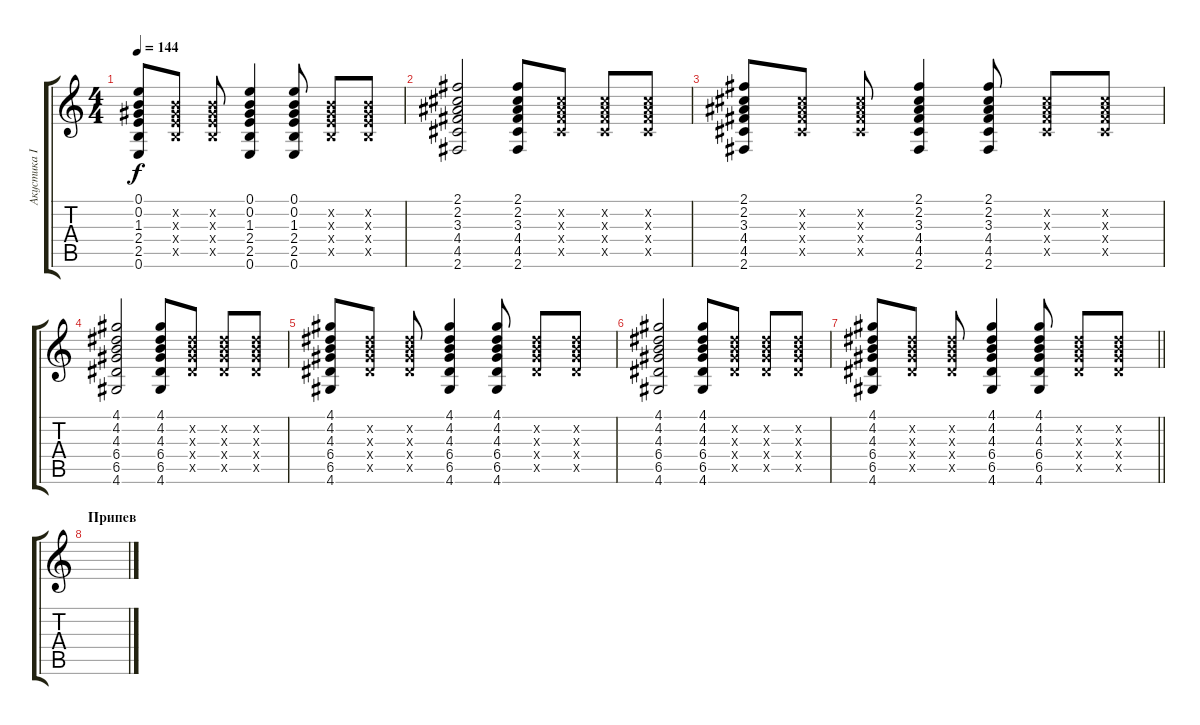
\track ("Акустика I" "Акустика I") {instrument acousticguitarsteel}
\staff {score tabs}
\tuning (E4 B3 G3 D3 A2 E2) {hide}
\ts (4 4)
\tempo 144
\clef g2
\ks c
(0.1 0.2 1.3 2.4 2.5 0.6).8{dy f} (0.2{x} 1.3{x} 2.4{x} 2.5{x}).8 (0.2{x} 1.3{x} 2.4{x} 2.5{x}).8 (0.1 0.2 1.3 2.4 2.5 0.6).4 (0.1 0.2 1.3 2.4 2.5 0.6).8 (0.2{x} 1.3{x} 2.4{x} 2.5{x}).8 (0.2{x} 1.3{x} 2.4{x} 2.5{x}).8 |
(2.1 2.2 3.3 4.4 4.5 2.6).2 (2.1 2.2 3.3 4.4 4.5 2.6).8 (2.2{x} 3.3{x} 4.4{x} 4.5{x}).8 (2.2{x} 3.3{x} 4.4{x} 4.5{x}).8 (2.2{x} 3.3{x} 4.4{x} 4.5{x}).8 |
(2.1 2.2 3.3 4.4 4.5 2.6).8 (2.2{x} 3.3{x} 4.4{x} 4.5{x}).8 (2.2{x} 3.3{x} 4.4{x} 4.5{x}).8 (2.1 2.2 3.3 4.4 4.5 2.6).4 (2.1 2.2 3.3 4.4 4.5 2.6).8 (2.2{x} 3.3{x} 4.4{x} 4.5{x}).8 (2.2{x} 3.3{x} 4.4{x} 4.5{x}).8 |
(4.1 4.2 4.3 6.4 6.5 4.6).2 (4.1 4.2 4.3 6.4 6.5 4.6).8 (4.2{x} 4.3{x} 6.4{x} 6.5{x}).8 (4.2{x} 4.3{x} 6.4{x} 6.5{x}).8 (4.2{x} 4.3{x} 6.4{x} 6.5{x}).8 |
(4.1 4.2 4.3 6.4 6.5 4.6).8 (4.2{x} 4.3{x} 6.4{x} 6.5{x}).8 (4.2{x} 4.3{x} 6.4{x} 6.5{x}).8 (4.1 4.2 4.3 6.4 6.5 4.6).4 (4.1 4.2 4.3 6.4 6.5 4.6).8 (4.2{x} 4.3{x} 6.4{x} 6.5{x}).8 (4.2{x} 4.3{x} 6.4{x} 6.5{x}).8 |
(4.1 4.2 4.3 6.4 6.5 4.6).2 (4.1 4.2 4.3 6.4 6.5 4.6).8 (4.2{x} 4.3{x} 6.4{x} 6.5{x}).8 (4.2{x} 4.3{x} 6.4{x} 6.5{x}).8 (4.2{x} 4.3{x} 6.4{x} 6.5{x}).8 |
\barLineRight lightlight
(4.1 4.2 4.3 6.4 6.5 4.6).8 (4.2{x} 4.3{x} 6.4{x} 6.5{x}).8 (4.2{x} 4.3{x} 6.4{x} 6.5{x}).8 (4.1 4.2 4.3 6.4 6.5 4.6).4 (4.1 4.2 4.3 6.4 6.5 4.6).8 (4.2{x} 4.3{x} 6.4{x} 6.5{x}).8 (4.2{x} 4.3{x} 6.4{x} 6.5{x}).8 |
\section ("" "Припев")
